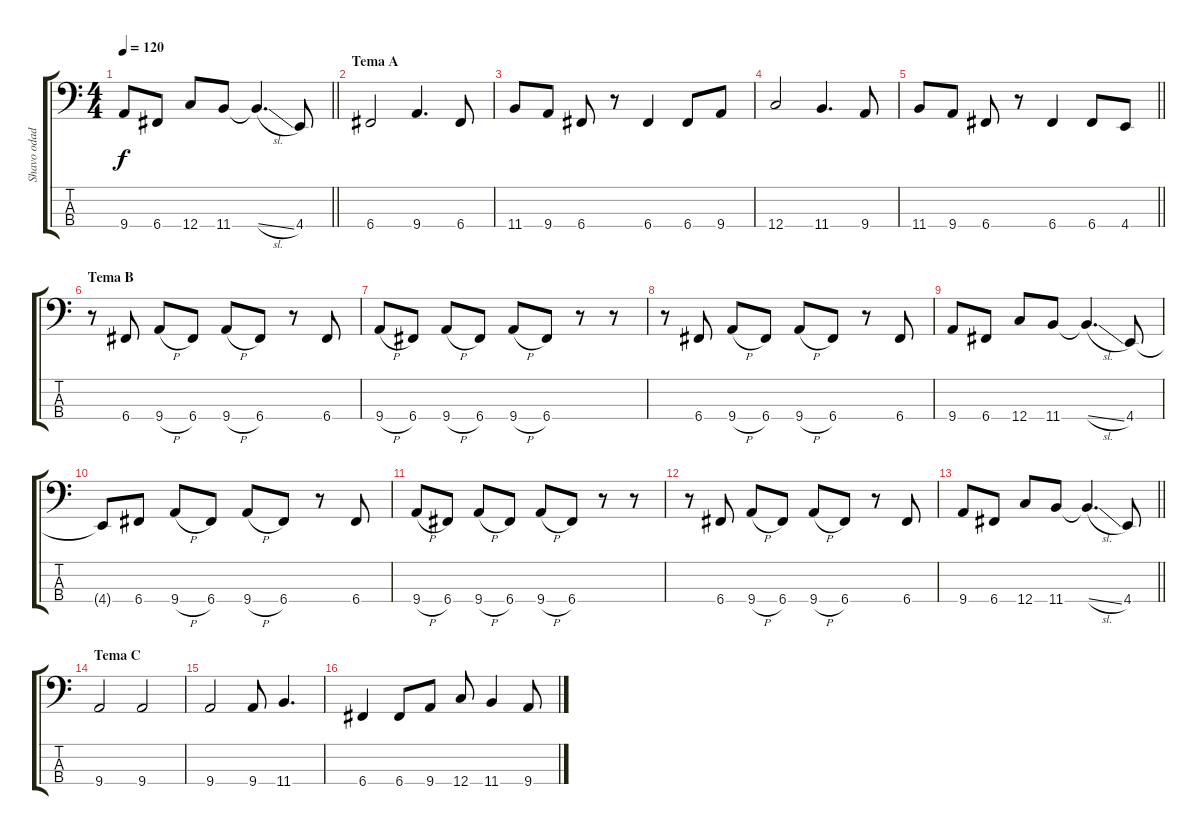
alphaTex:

\track ("Shavo odadjian (Bajo)" "Shavo odad") {instrument electricbassfinger}
\staff {score tabs}
\tuning (F2 C2 G1 C1) {hide}
\ts (4 4)
\tempo 120
\clef f4
\barLineRight lightlight
\ks c
9.4.8{dy f} 6.4.8 12.4.8 11.4.8 11.4{sl t}.4{d} 4.4.8 |
\section ("" "Tema A")
6.4.2 9.4.4{d} 6.4.8 |
11.4.8 9.4.8 6.4.8 r.8 6.4.4 6.4.8 9.4.8 |
12.4.2 11.4.4{d} 9.4.8 |
\barLineRight lightlight
11.4.8 9.4.8 6.4.8 r.8 6.4.4 6.4.8 4.4.8 |
\section ("" "Tema B")
r.8 6.4.8 9.4{h}.8 6.4.8 9.4{h}.8 6.4.8 r.8 6.4.8 |
9.4{h}.8 6.4.8 9.4{h}.8 6.4.8 9.4{h}.8 6.4.8 r.8 r.8 |
r.8 6.4.8 9.4{h}.8 6.4.8 9.4{h}.8 6.4.8 r.8 6.4.8 |
9.4.8 6.4.8 12.4.8 11.4.8 11.4{sl t}.4{d} 4.4.8 |
4.4{t}.8 6.4.8 9.4{h}.8 6.4.8 9.4{h}.8 6.4.8 r.8 6.4.8 |
9.4{h}.8 6.4.8 9.4{h}.8 6.4.8 9.4{h}.8 6.4.8 r.8 r.8 |
r.8 6.4.8 9.4{h}.8 6.4.8 9.4{h}.8 6.4.8 r.8 6.4.8 |
\barLineRight lightlight
9.4.8 6.4.8 12.4.8 11.4.8 11.4{sl t}.4{d} 4.4.8 |
\section ("" "Tema C")
9.4.2 9.4.2 |
9.4.2 9.4.8 11.4.4{d} |
6.4.4 6.4.8 9.4.8 12.4.8 11.4.4 9.4.8
